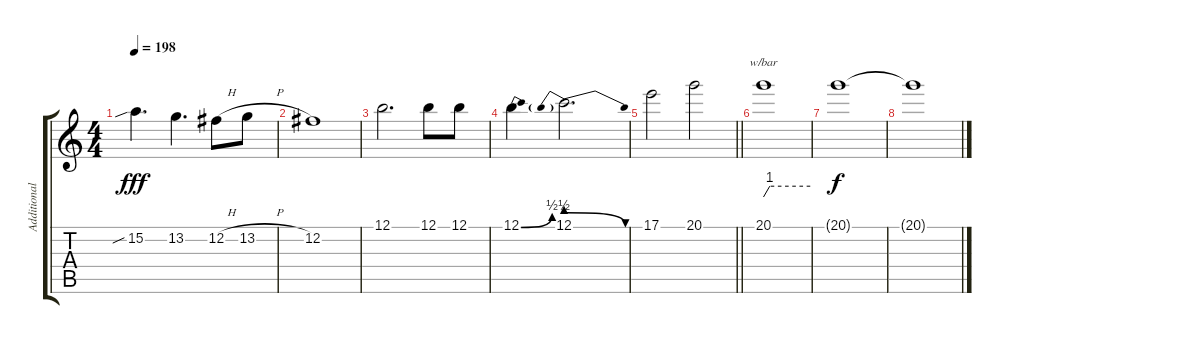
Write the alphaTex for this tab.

\track ("Additional Stuff" "Additional") {instrument distortionguitar}
\staff {score tabs}
\tuning (B3 Gb3 D3 A2 E2 B1) {hide}
\ts (4 4)
\tempo 198
\clef g2
\ks c
15.2{sib}.4{d dy fff} 13.2.4{d} 12.2{h}.8 13.2{h}.8 |
12.2.1 |
12.1.2{d} 12.1.8 12.1.8 |
12.1{be (bend 0 0 60 2)}.4 12.1{be (prebendrelease 0 2 60 0)}.2{d} |
\barLineRight lightlight
17.1.2 20.1.2 |
\section ("" "")
20.1.1{tbe (custom default 0 0 8 4 60 4) volume 0} |
20.1{t}.1{dy f} |
20.1{t}.1
